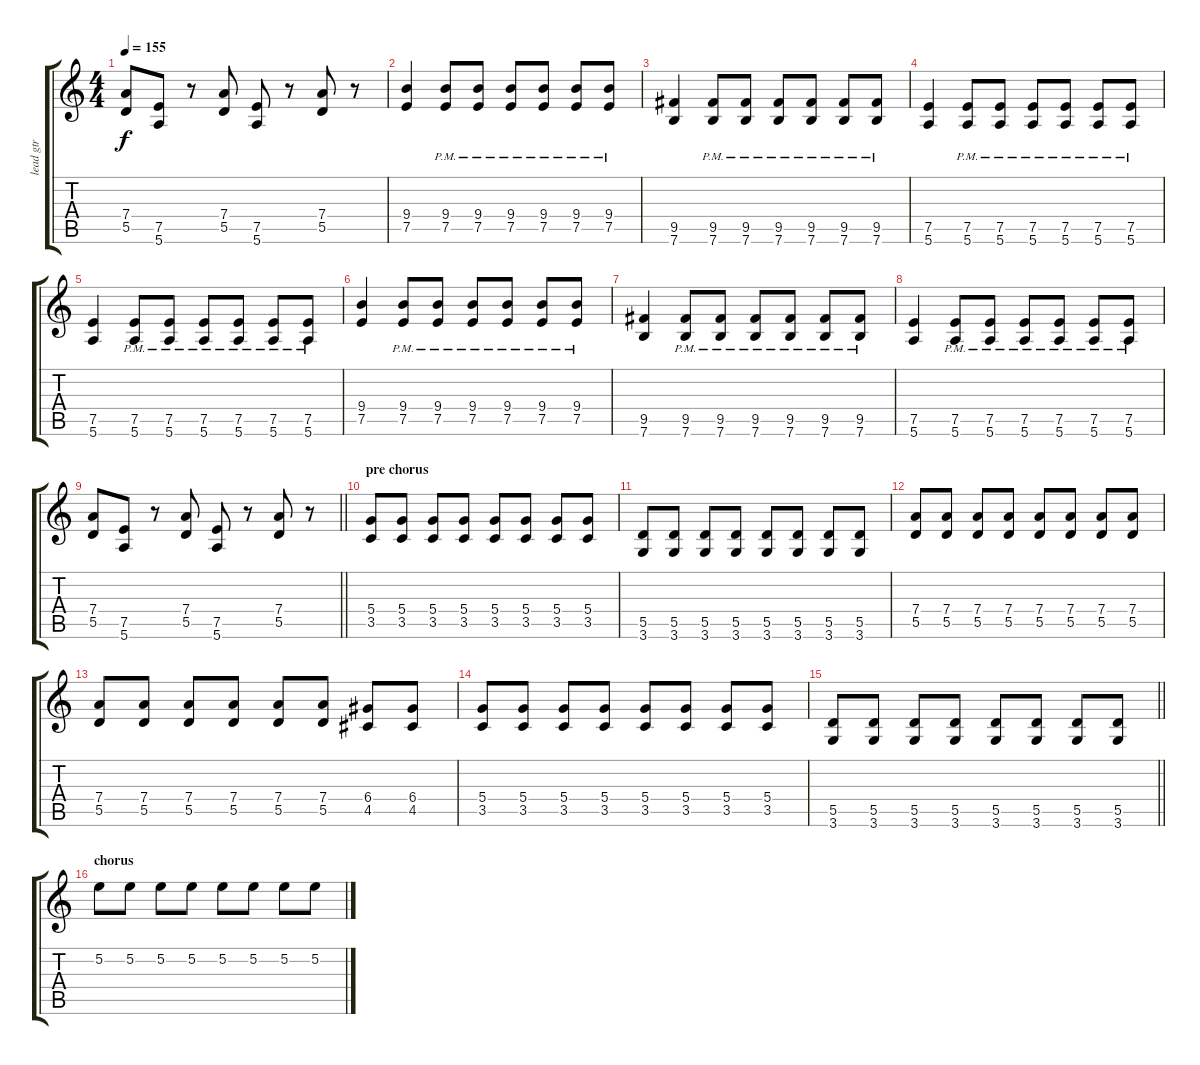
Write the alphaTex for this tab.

\track ("lead gtr" "lead gtr") {instrument overdrivenguitar}
\staff {score tabs}
\tuning (E4 B3 G3 D3 A2 E2) {hide}
\ts (4 4)
\tempo 155
\clef g2
\ks c
(7.4 5.5).8{dy f} (7.5 5.6).8 r.8 (7.4 5.5).8 (7.5 5.6).8 r.8 (7.4 5.5).8 r.8 |
(9.4 7.5).4 (9.4{pm} 7.5{pm}).8 (9.4{pm} 7.5{pm}).8 (9.4{pm} 7.5{pm}).8 (9.4{pm} 7.5{pm}).8 (9.4{pm} 7.5{pm}).8 (9.4{pm} 7.5{pm}).8 |
(9.5 7.6).4 (9.5{pm} 7.6{pm}).8 (9.5{pm} 7.6{pm}).8 (9.5{pm} 7.6{pm}).8 (9.5{pm} 7.6{pm}).8 (9.5{pm} 7.6{pm}).8 (9.5{pm} 7.6{pm}).8 |
(7.5 5.6).4 (7.5{pm} 5.6{pm}).8 (7.5{pm} 5.6{pm}).8 (7.5{pm} 5.6{pm}).8 (7.5{pm} 5.6{pm}).8 (7.5{pm} 5.6{pm}).8 (7.5{pm} 5.6{pm}).8 |
(7.5 5.6).4 (7.5{pm} 5.6{pm}).8 (7.5{pm} 5.6{pm}).8 (7.5{pm} 5.6{pm}).8 (7.5{pm} 5.6{pm}).8 (7.5{pm} 5.6{pm}).8 (7.5{pm} 5.6{pm}).8 |
(9.4 7.5).4 (9.4{pm} 7.5{pm}).8 (9.4{pm} 7.5{pm}).8 (9.4{pm} 7.5{pm}).8 (9.4{pm} 7.5{pm}).8 (9.4{pm} 7.5{pm}).8 (9.4{pm} 7.5{pm}).8 |
(9.5 7.6).4 (9.5{pm} 7.6{pm}).8 (9.5{pm} 7.6{pm}).8 (9.5{pm} 7.6{pm}).8 (9.5{pm} 7.6{pm}).8 (9.5{pm} 7.6{pm}).8 (9.5{pm} 7.6{pm}).8 |
(7.5 5.6).4 (7.5{pm} 5.6{pm}).8 (7.5{pm} 5.6{pm}).8 (7.5{pm} 5.6{pm}).8 (7.5{pm} 5.6{pm}).8 (7.5{pm} 5.6{pm}).8 (7.5{pm} 5.6{pm}).8 |
\barLineRight lightlight
(7.4 5.5).8 (7.5 5.6).8 r.8 (7.4 5.5).8 (7.5 5.6).8 r.8 (7.4 5.5).8 r.8 |
\section ("" "pre chorus")
(5.4 3.5).8 (5.4 3.5).8 (5.4 3.5).8 (5.4 3.5).8 (5.4 3.5).8 (5.4 3.5).8 (5.4 3.5).8 (5.4 3.5).8 |
(5.5 3.6).8 (5.5 3.6).8 (5.5 3.6).8 (5.5 3.6).8 (5.5 3.6).8 (5.5 3.6).8 (5.5 3.6).8 (5.5 3.6).8 |
(7.4 5.5).8 (7.4 5.5).8 (7.4 5.5).8 (7.4 5.5).8 (7.4 5.5).8 (7.4 5.5).8 (7.4 5.5).8 (7.4 5.5).8 |
(7.4 5.5).8 (7.4 5.5).8 (7.4 5.5).8 (7.4 5.5).8 (7.4 5.5).8 (7.4 5.5).8 (6.4 4.5).8 (6.4 4.5).8 |
(5.4 3.5).8 (5.4 3.5).8 (5.4 3.5).8 (5.4 3.5).8 (5.4 3.5).8 (5.4 3.5).8 (5.4 3.5).8 (5.4 3.5).8 |
\barLineRight lightlight
(5.5 3.6).8 (5.5 3.6).8 (5.5 3.6).8 (5.5 3.6).8 (5.5 3.6).8 (5.5 3.6).8 (5.5 3.6).8 (5.5 3.6).8 |
\section ("" "chorus")
5.2.8 5.2.8 5.2.8 5.2.8 5.2.8 5.2.8 5.2.8 5.2.8
